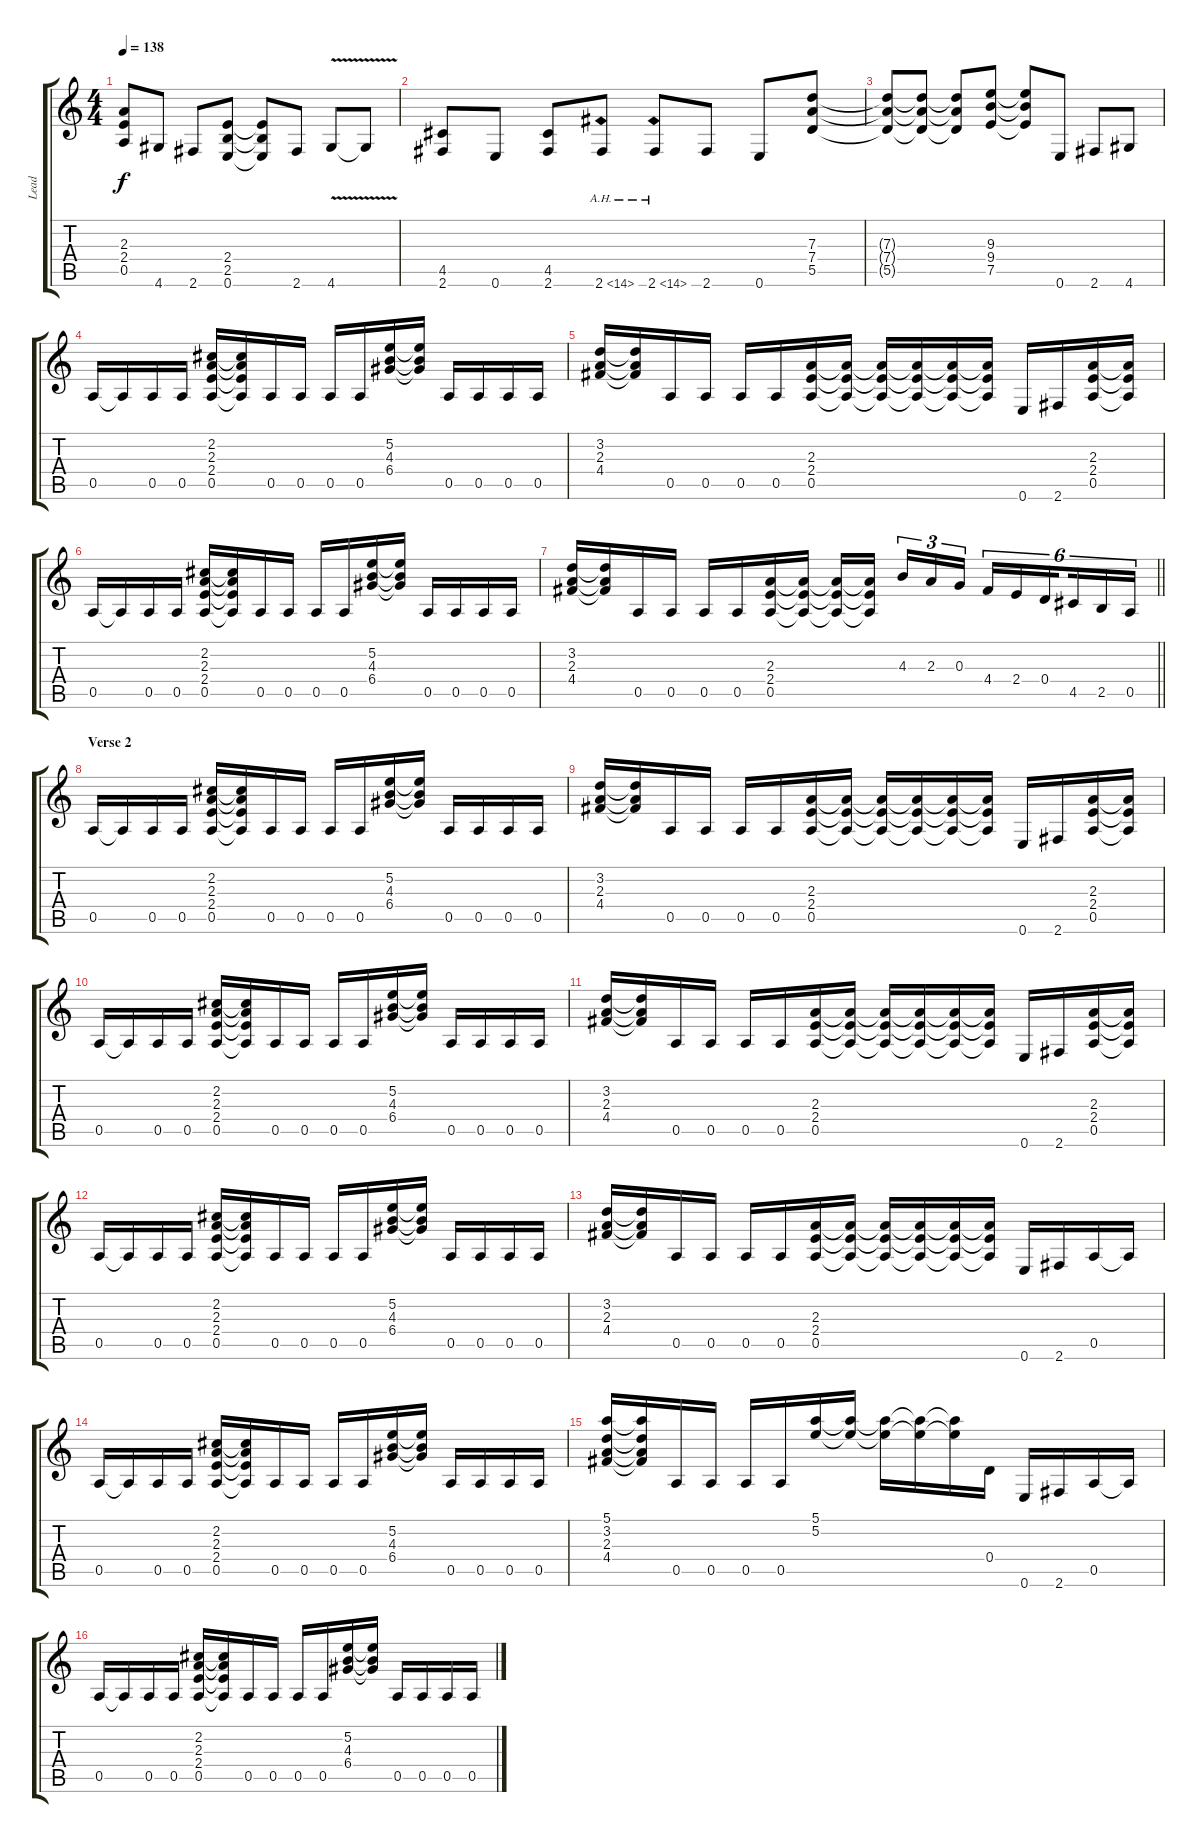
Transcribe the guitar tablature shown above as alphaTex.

\track ("Lead" "Lead") {instrument overdrivenguitar}
\staff {score tabs}
\tuning (E4 B3 G3 D3 A2 E2) {hide}
\ts (4 4)
\tempo 138
\clef g2
\ks c
(2.3{t} 2.4{t} 0.5{t}).8{dy f} 4.6.8 2.6.8 (2.4 2.5 0.6).8 (2.4{t} 2.5{t} 0.6{t}).8 2.6.8 4.6{v}.8 4.6{t}.8 |
(4.5 2.6).8 0.6.8 (4.5 2.6).8 2.6{ah 12}.8 2.6{ah 12}.8 2.6.8 0.6.8 (7.3 7.4 5.5).8 |
(7.3{t} 7.4{t} 5.5{t}).8 (7.3{t} 7.4{t} 5.5{t}).8 (7.3{t} 7.4{t} 5.5{t}).8 (9.3 9.4 7.5).8 (9.3{t} 9.4{t} 7.5{t}).8 0.6.8 2.6.8 4.6.8 |
0.5.16 0.5{t}.16 0.5.16 0.5.16 (2.2 2.3 2.4 0.5).16 (2.2{t} 2.3{t} 2.4{t} 0.5{t}).16 0.5.16 0.5.16 0.5.16 0.5.16 (5.2 4.3 6.4).16 (5.2{t} 4.3{t} 6.4{t}).16 0.5.16 0.5.16 0.5.16 0.5.16 |
(3.2 2.3 4.4).16 (3.2{t} 2.3{t} 4.4{t}).16 0.5.16 0.5.16 0.5.16 0.5.16 (2.3 2.4 0.5).16 (2.3{t} 2.4{t} 0.5{t}).16 (2.3{t} 2.4{t} 0.5{t}).16 (2.3{t} 2.4{t} 0.5{t}).16 (2.3{t} 2.4{t} 0.5{t}).16 (2.3{t} 2.4{t} 0.5{t}).16 0.6.16 2.6.16 (2.3 2.4 0.5).16 (2.3{t} 2.4{t} 0.5{t}).16 |
0.5.16 0.5{t}.16 0.5.16 0.5.16 (2.2 2.3 2.4 0.5).16 (2.2{t} 2.3{t} 2.4{t} 0.5{t}).16 0.5.16 0.5.16 0.5.16 0.5.16 (5.2 4.3 6.4).16 (5.2{t} 4.3{t} 6.4{t}).16 0.5.16 0.5.16 0.5.16 0.5.16 |
\barLineRight lightlight
(3.2 2.3 4.4).16 (3.2{t} 2.3{t} 4.4{t}).16 0.5.16 0.5.16 0.5.16 0.5.16 (2.3 2.4 0.5).16 (2.3{t} 2.4{t} 0.5{t}).16 (2.3{t} 2.4{t} 0.5{t}).16 (2.3{t} 2.4{t} 0.5{t}).16{beam splitsecondary} 4.3.16{tu (3 2)} 2.3.16{tu (3 2)} 0.3.16{tu (3 2)} 4.4.16{tu (6 4)} 2.4.16{tu (6 4)} 0.4.16{tu (6 4) beam splitsecondary} 4.5.16{tu (6 4)} 2.5.16{tu (6 4)} 0.5.16{tu (6 4)} |
\section ("" "Verse 2")
0.5.16 0.5{t}.16 0.5.16 0.5.16 (2.2 2.3 2.4 0.5).16 (2.2{t} 2.3{t} 2.4{t} 0.5{t}).16 0.5.16 0.5.16 0.5.16 0.5.16 (5.2 4.3 6.4).16 (5.2{t} 4.3{t} 6.4{t}).16 0.5.16 0.5.16 0.5.16 0.5.16 |
(3.2 2.3 4.4).16 (3.2{t} 2.3{t} 4.4{t}).16 0.5.16 0.5.16 0.5.16 0.5.16 (2.3 2.4 0.5).16 (2.3{t} 2.4{t} 0.5{t}).16 (2.3{t} 2.4{t} 0.5{t}).16 (2.3{t} 2.4{t} 0.5{t}).16 (2.3{t} 2.4{t} 0.5{t}).16 (2.3{t} 2.4{t} 0.5{t}).16 0.6.16 2.6.16 (2.3 2.4 0.5).16 (2.3{t} 2.4{t} 0.5{t}).16 |
0.5.16 0.5{t}.16 0.5.16 0.5.16 (2.2 2.3 2.4 0.5).16 (2.2{t} 2.3{t} 2.4{t} 0.5{t}).16 0.5.16 0.5.16 0.5.16 0.5.16 (5.2 4.3 6.4).16 (5.2{t} 4.3{t} 6.4{t}).16 0.5.16 0.5.16 0.5.16 0.5.16 |
(3.2 2.3 4.4).16 (3.2{t} 2.3{t} 4.4{t}).16 0.5.16 0.5.16 0.5.16 0.5.16 (2.3 2.4 0.5).16 (2.3{t} 2.4{t} 0.5{t}).16 (2.3{t} 2.4{t} 0.5{t}).16 (2.3{t} 2.4{t} 0.5{t}).16 (2.3{t} 2.4{t} 0.5{t}).16 (2.3{t} 2.4{t} 0.5{t}).16 0.6.16 2.6.16 (2.3 2.4 0.5).16 (2.3{t} 2.4{t} 0.5{t}).16 |
0.5.16 0.5{t}.16 0.5.16 0.5.16 (2.2 2.3 2.4 0.5).16 (2.2{t} 2.3{t} 2.4{t} 0.5{t}).16 0.5.16 0.5.16 0.5.16 0.5.16 (5.2 4.3 6.4).16 (5.2{t} 4.3{t} 6.4{t}).16 0.5.16 0.5.16 0.5.16 0.5.16 |
(3.2 2.3 4.4).16 (3.2{t} 2.3{t} 4.4{t}).16 0.5.16 0.5.16 0.5.16 0.5.16 (2.3 2.4 0.5).16 (2.3{t} 2.4{t} 0.5{t}).16 (2.3{t} 2.4{t} 0.5{t}).16 (2.3{t} 2.4{t} 0.5{t}).16 (2.3{t} 2.4{t} 0.5{t}).16 (2.3{t} 2.4{t} 0.5{t}).16 0.6.16 2.6.16 0.5.16 0.5{t}.16 |
0.5.16 0.5{t}.16 0.5.16 0.5.16 (2.2 2.3 2.4 0.5).16 (2.2{t} 2.3{t} 2.4{t} 0.5{t}).16 0.5.16 0.5.16 0.5.16 0.5.16 (5.2 4.3 6.4).16 (5.2{t} 4.3{t} 6.4{t}).16 0.5.16 0.5.16 0.5.16 0.5.16 |
(5.1 3.2 2.3 4.4).16 (5.1{t} 3.2{t} 2.3{t} 4.4{t}).16 0.5.16 0.5.16 0.5.16 0.5.16 (5.1 5.2).16 (5.1{t} 5.2{t}).16 (5.1{t} 5.2{t}).16 (5.1{t} 5.2{t}).16 (5.1{t} 5.2{t}).16 0.4.16 0.6.16 2.6.16 0.5.16 0.5{t}.16 |
0.5.16 0.5{t}.16 0.5.16 0.5.16 (2.2 2.3 2.4 0.5).16 (2.2{t} 2.3{t} 2.4{t} 0.5{t}).16 0.5.16 0.5.16 0.5.16 0.5.16 (5.2 4.3 6.4).16 (5.2{t} 4.3{t} 6.4{t}).16 0.5.16 0.5.16 0.5.16 0.5.16
